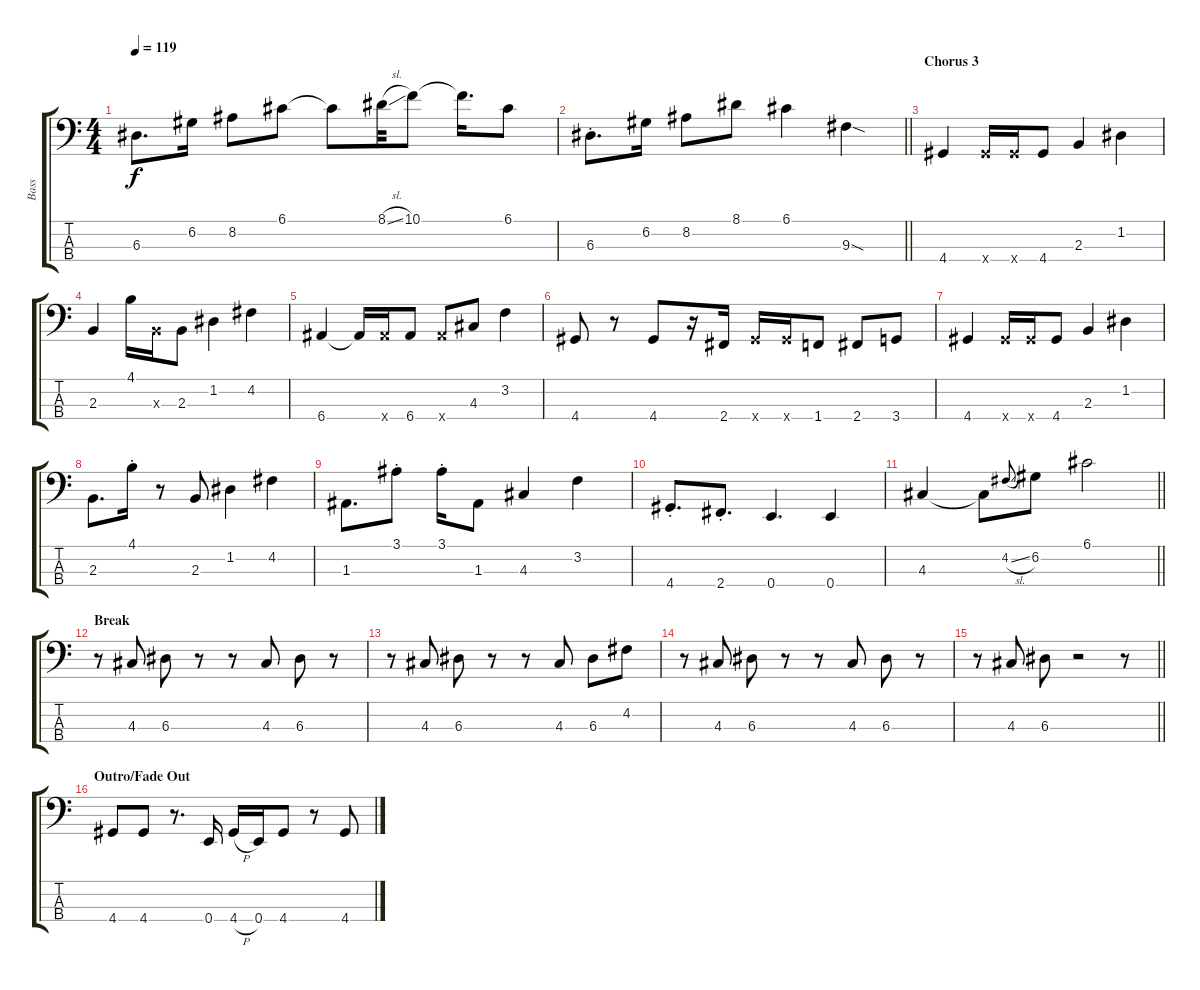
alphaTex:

\track ("Bass" "Bass") {instrument electricbassfinger}
\staff {score tabs}
\tuning (G2 D2 A1 E1) {hide}
\ts (4 4)
\tempo 119
\clef f4
\ks c
6.3.8{d dy f} 6.2.16 8.2.8 6.1.8 6.1{t}.8 8.1{sl}.32 10.1.8 10.1{t}.16{d} 6.1.8 |
\barLineRight lightlight
6.3{st}.8{d} 6.2.16 8.2.8 8.1.8 6.1.4 9.3{sod}.4 |
\section ("" "Chorus 3")
4.4.4 4.4{x}.16 4.4{x}.16 4.4.8 2.3.4 1.2.4 |
2.3.4 4.1.16 2.3{x}.16 2.3.8 1.2.4 4.2.4 |
6.4.4 6.4{t}.16 6.4{x}.16 6.4.8 6.4{x}.8 4.3.8 3.2.4 |
4.4.8 r.8 4.4.8 r.16 2.4.16 4.4{x}.16 4.4{x}.16 1.4.8 2.4.8 3.4.8 |
4.4.4 4.4{x}.16 4.4{x}.16 4.4.8 2.3.4 1.2.4 |
2.3.8{d} 4.1{st}.16 r.8 2.3.8 1.2.4 4.2.4 |
1.3.8{d} 3.1{st}.8 3.1{st}.16 1.3.8 4.3.4 3.2.4 |
4.4{st}.8{d} 2.4{st}.8{d} 0.4.4{d} 0.4.4 |
\barLineRight lightlight
4.3.4 4.3{t}.8 4.2{sl}.8{gr onbeat} 6.2.8 6.1.2 |
\section ("" "Break")
r.8 4.3.8 6.3.8 r.8 r.8 4.3.8 6.3.8 r.8 |
r.8 4.3.8 6.3.8 r.8 r.8 4.3.8 6.3.8 4.2.8 |
r.8 4.3.8 6.3.8 r.8 r.8 4.3.8 6.3.8 r.8 |
\barLineRight lightlight
r.8 4.3.8 6.3.8 r.2 r.8 |
\section ("" "Outro/Fade Out")
4.4.8 4.4.8 r.8{d} 0.4.16 4.4{h}.16 0.4.16 4.4.8 r.8 4.4.8
